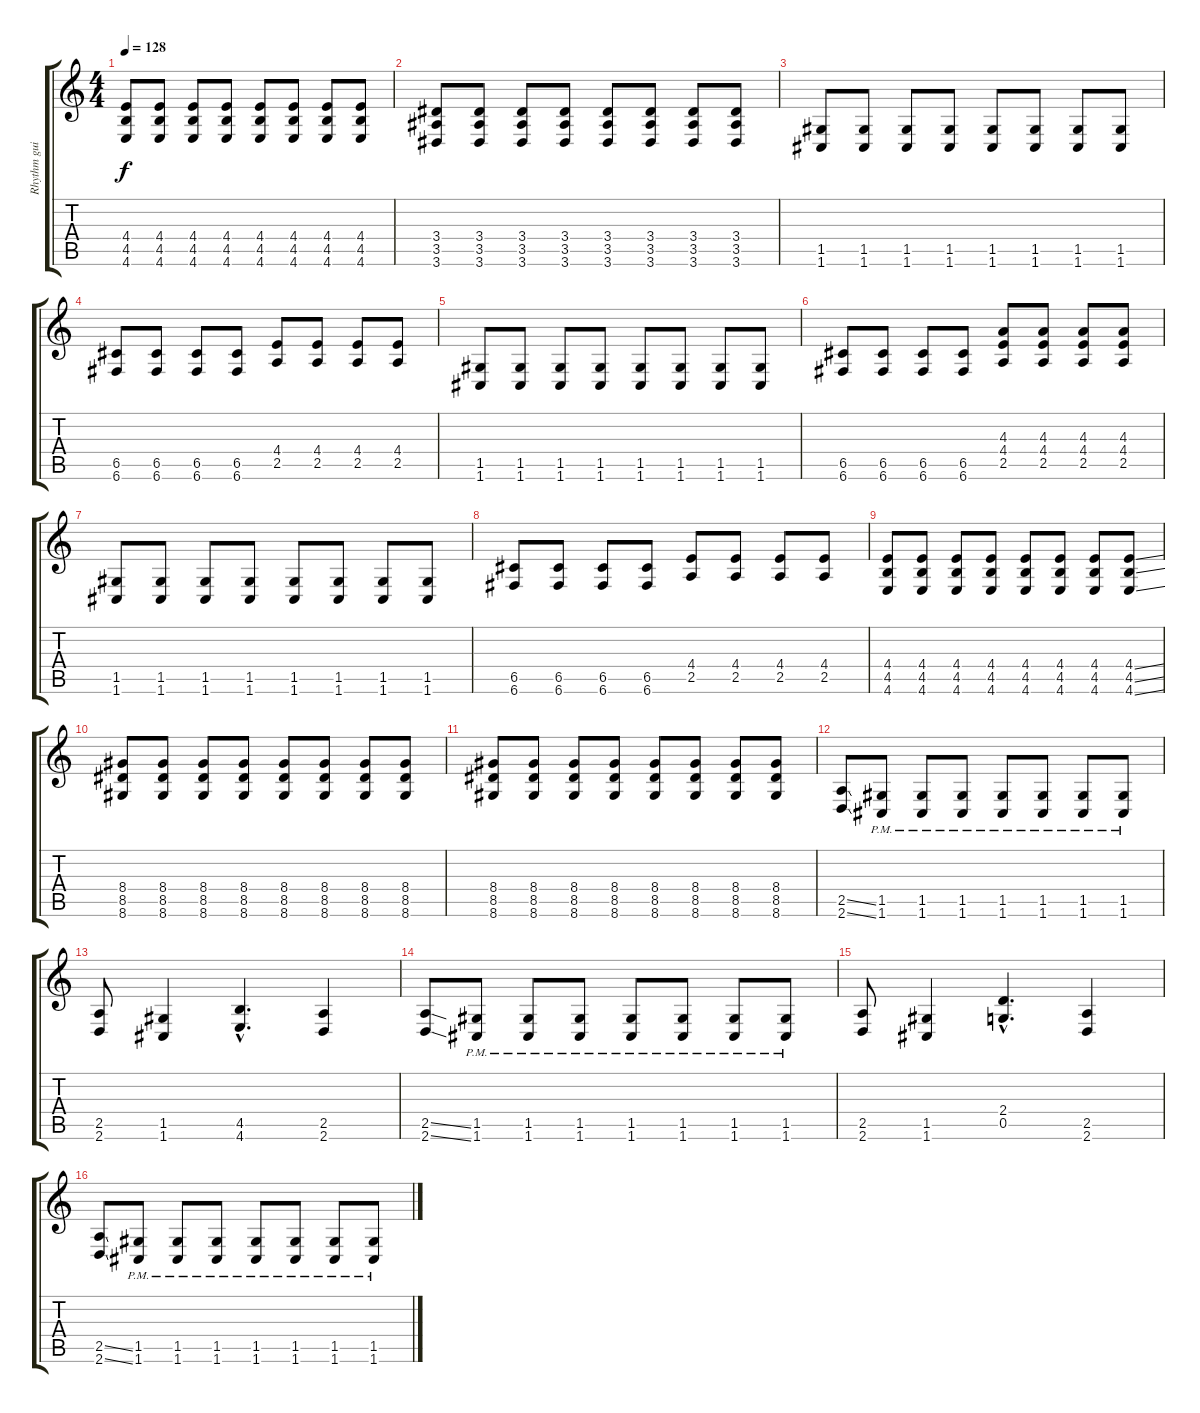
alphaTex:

\track ("Rhythm guitar" "Rhythm gui") {instrument overdrivenguitar}
\staff {score tabs}
\tuning (D4 A3 F3 C3 G2 C2) {hide}
\ts (4 4)
\tempo 128
\clef g2
\ks c
(4.4 4.5 4.6).8{dy f} (4.4 4.5 4.6).8 (4.4 4.5 4.6).8 (4.4 4.5 4.6).8 (4.4 4.5 4.6).8 (4.4 4.5 4.6).8 (4.4 4.5 4.6).8 (4.4 4.5 4.6).8 |
(3.4 3.5 3.6).8 (3.4 3.5 3.6).8 (3.4 3.5 3.6).8 (3.4 3.5 3.6).8 (3.4 3.5 3.6).8 (3.4 3.5 3.6).8 (3.4 3.5 3.6).8 (3.4 3.5 3.6).8 |
(1.5 1.6).8 (1.5 1.6).8 (1.5 1.6).8 (1.5 1.6).8 (1.5 1.6).8 (1.5 1.6).8 (1.5 1.6).8 (1.5 1.6).8 |
(6.5 6.6).8 (6.5 6.6).8 (6.5 6.6).8 (6.5 6.6).8 (4.4 2.5).8 (4.4 2.5).8 (4.4 2.5).8 (4.4 2.5).8 |
(1.5 1.6).8 (1.5 1.6).8 (1.5 1.6).8 (1.5 1.6).8 (1.5 1.6).8 (1.5 1.6).8 (1.5 1.6).8 (1.5 1.6).8 |
(6.5 6.6).8 (6.5 6.6).8 (6.5 6.6).8 (6.5 6.6).8 (4.3 4.4 2.5).8 (4.3 4.4 2.5).8 (4.3 4.4 2.5).8 (4.3 4.4 2.5).8 |
(1.5 1.6).8 (1.5 1.6).8 (1.5 1.6).8 (1.5 1.6).8 (1.5 1.6).8 (1.5 1.6).8 (1.5 1.6).8 (1.5 1.6).8 |
(6.5 6.6).8 (6.5 6.6).8 (6.5 6.6).8 (6.5 6.6).8 (4.4 2.5).8 (4.4 2.5).8 (4.4 2.5).8 (4.4 2.5).8 |
(4.4 4.5 4.6).8 (4.4 4.5 4.6).8 (4.4 4.5 4.6).8 (4.4 4.5 4.6).8 (4.4 4.5 4.6).8 (4.4 4.5 4.6).8 (4.4 4.5 4.6).8 (4.4{ss} 4.5{ss} 4.6{ss}).8 |
(8.4 8.5 8.6).8 (8.4 8.5 8.6).8 (8.4 8.5 8.6).8 (8.4 8.5 8.6).8 (8.4 8.5 8.6).8 (8.4 8.5 8.6).8 (8.4 8.5 8.6).8 (8.4 8.5 8.6).8 |
(8.4 8.5 8.6).8 (8.4 8.5 8.6).8 (8.4 8.5 8.6).8 (8.4 8.5 8.6).8 (8.4 8.5 8.6).8 (8.4 8.5 8.6).8 (8.4 8.5 8.6).8 (8.4 8.5 8.6).8 |
(2.5{ss} 2.6{ss}).8 (1.5{pm} 1.6{pm}).8 (1.5{pm} 1.6{pm}).8 (1.5{pm} 1.6{pm}).8 (1.5{pm} 1.6{pm}).8 (1.5{pm} 1.6{pm}).8 (1.5{pm} 1.6{pm}).8 (1.5{pm} 1.6{pm}).8 |
(2.5 2.6).8 (1.5 1.6).4 (4.5{hac} 4.6{hac}).4{d} (2.5 2.6).4 |
(2.5{ss} 2.6{ss}).8 (1.5{pm} 1.6{pm}).8 (1.5{pm} 1.6{pm}).8 (1.5{pm} 1.6{pm}).8 (1.5{pm} 1.6{pm}).8 (1.5{pm} 1.6{pm}).8 (1.5{pm} 1.6{pm}).8 (1.5{pm} 1.6{pm}).8 |
(2.5 2.6).8 (1.5 1.6).4 (2.4{hac} 0.5{hac}).4{d} (2.5 2.6).4 |
(2.5{ss} 2.6{ss}).8 (1.5{pm} 1.6{pm}).8 (1.5{pm} 1.6{pm}).8 (1.5{pm} 1.6{pm}).8 (1.5{pm} 1.6{pm}).8 (1.5{pm} 1.6{pm}).8 (1.5{pm} 1.6{pm}).8 (1.5{pm} 1.6{pm}).8
